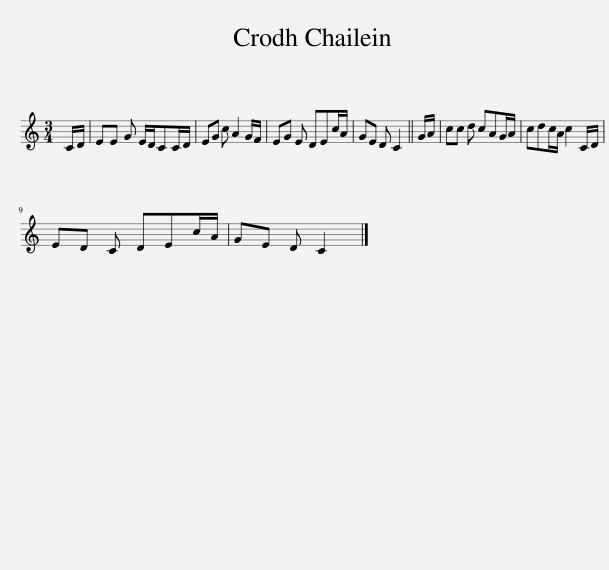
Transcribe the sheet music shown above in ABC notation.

X:1
L:1/8
M:3/4
I:linebreak $
K:C
V:1 treble
V:1
 C/D/ | EE G E/D/CC/D/ | EG c A2 G/F/ | EG E DEc/A/ | GE D C2 || %5
 G/A/ | cc d cAG/A/ | cdc/A/ c2 C/D/ |$ ED C DEc/A/ | GE D C2 |] %10
